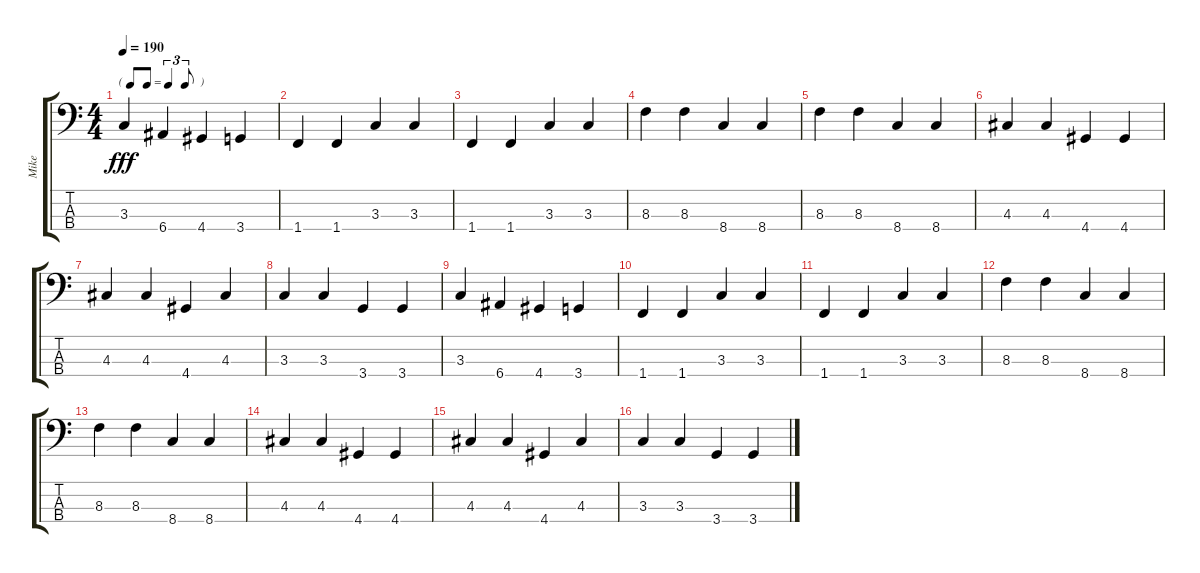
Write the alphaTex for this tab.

\track ("Mike" "Mike") {instrument electricbasspick}
\staff {score tabs}
\tuning (G2 D2 A1 E1) {hide}
\ts (4 4)
\tf triplet8th
\tempo 190
\clef f4
\ks c
3.3.4{dy fff} 6.4.4 4.4.4 3.4.4 |
1.4.4 1.4.4 3.3.4 3.3.4 |
1.4.4 1.4.4 3.3.4 3.3.4 |
8.3.4 8.3.4 8.4.4 8.4.4 |
8.3.4 8.3.4 8.4.4 8.4.4 |
4.3.4 4.3.4 4.4.4 4.4.4 |
4.3.4 4.3.4 4.4.4 4.3.4 |
3.3.4 3.3.4 3.4.4 3.4.4 |
3.3.4 6.4.4 4.4.4 3.4.4 |
1.4.4 1.4.4 3.3.4 3.3.4 |
1.4.4 1.4.4 3.3.4 3.3.4 |
8.3.4 8.3.4 8.4.4 8.4.4 |
8.3.4 8.3.4 8.4.4 8.4.4 |
4.3.4 4.3.4 4.4.4 4.4.4 |
4.3.4 4.3.4 4.4.4 4.3.4 |
3.3.4 3.3.4 3.4.4 3.4.4
